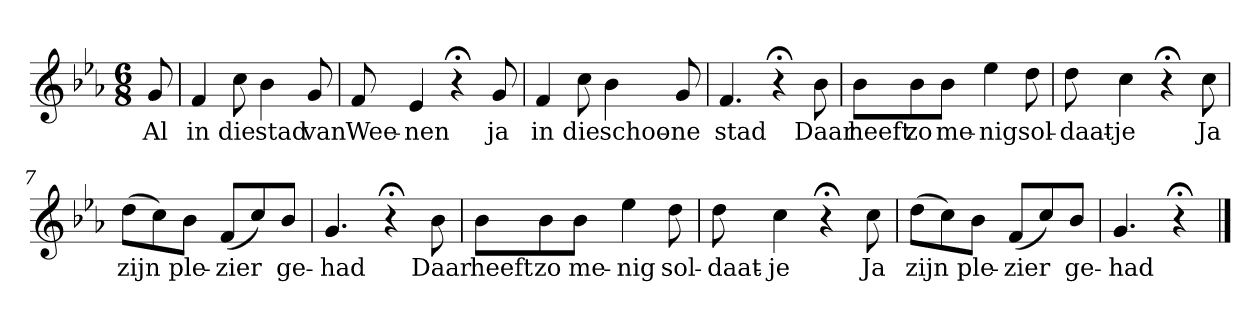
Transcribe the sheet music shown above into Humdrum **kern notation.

**kern	**text
*part1	*part1
*staff1	*staff1
*k[b-e-a-]	*
*E-:	*
*M6/8	*
*MM120	*
=	=
8g	Al
=1	=1
4f	in
8cc	die
4b-	stad
8g	van
=2	=2
8f	Wee-
4e-	-nen
4r;<	.
8g	ja
=3	=3
4f	in
8cc	die
4b-	schoo-
8g	-ne
=4	=4
4.f	stad
4r;<	.
8b-	Daar
=5	=5
8b-L	heeft
8b-	zo
8b-J	me-
4ee-	-nig
8dd	sol-
=6	=6
8dd	-daat-
4cc	-je
4r;<	.
8cc	Ja
=7	=7
(8ddL	zijn
8cc)	.
8b-J	ple-
(8fL	-zier
8cc)	.
8b-J	ge-
=8	=8
4.g	-had
4r;<	.
8b-	Daar
=9	=9
8b-L	heeft
8b-	zo
8b-J	me-
4ee-	-nig
8dd	sol-
=10	=10
8dd	-daat-
4cc	-je
4r;<	.
8cc	Ja
=11	=11
(8ddL	zijn
8cc)	.
8b-J	ple-
(8fL	-zier
8cc)	.
8b-J	ge-
=12	=12
4.g	-had
4r;<	.
==	==
*-	*-
